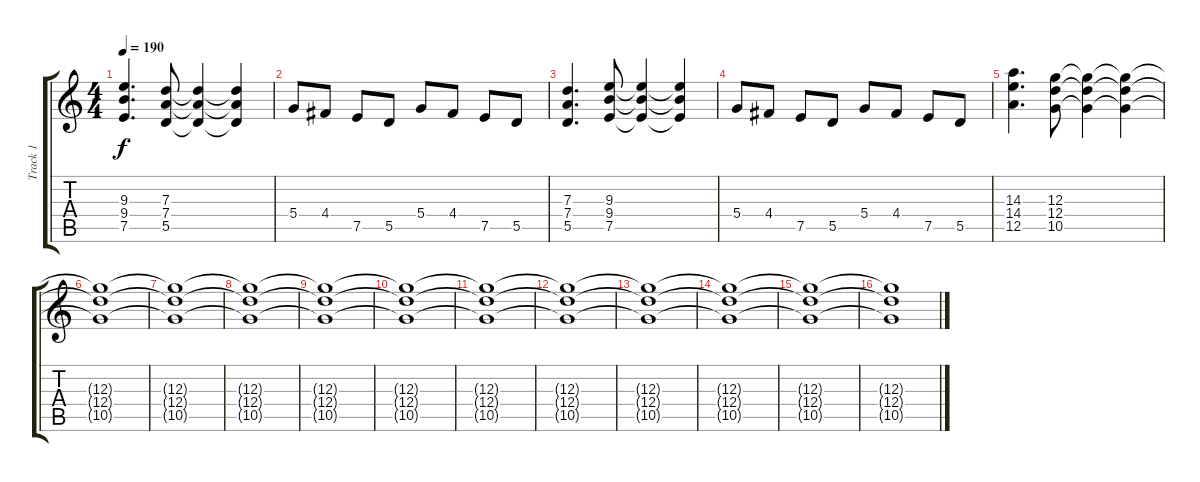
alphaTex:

\track ("Track 1" "Track 1") {instrument distortionguitar}
\staff {score tabs}
\tuning (E4 B3 G3 D3 A2 E2) {hide}
\ts (4 4)
\tempo 190
\clef g2
\ks c
(9.3 9.4 7.5).4{d dy f} (7.3 7.4 5.5).8 (7.3{t} 7.4{t} 5.5{t}).4 (7.3{t} 7.4{t} 5.5{t}).4 |
5.4.8 4.4.8 7.5.8 5.5.8 5.4.8 4.4.8 7.5.8 5.5.8 |
(7.3 7.4 5.5).4{d} (9.3 9.4 7.5).8 (9.3{t} 9.4{t} 7.5{t}).4 (9.3{t} 9.4{t} 7.5{t}).4 |
5.4.8 4.4.8 7.5.8 5.5.8 5.4.8 4.4.8 7.5.8 5.5.8 |
(14.3 14.4 12.5).4{d} (12.3 12.4 10.5).8 (12.3{t} 12.4{t} 10.5{t}).4 (12.3{t} 12.4{t} 10.5{t}).4 |
(12.3{t} 12.4{t} 10.5{t}).1 |
(12.3{t} 12.4{t} 10.5{t}).1 |
(12.3{t} 12.4{t} 10.5{t}).1 |
(12.3{t} 12.4{t} 10.5{t}).1 |
(12.3{t} 12.4{t} 10.5{t}).1 |
(12.3{t} 12.4{t} 10.5{t}).1 |
(12.3{t} 12.4{t} 10.5{t}).1 |
(12.3{t} 12.4{t} 10.5{t}).1 |
(12.3{t} 12.4{t} 10.5{t}).1 |
(12.3{t} 12.4{t} 10.5{t}).1 |
(12.3{t} 12.4{t} 10.5{t}).1
